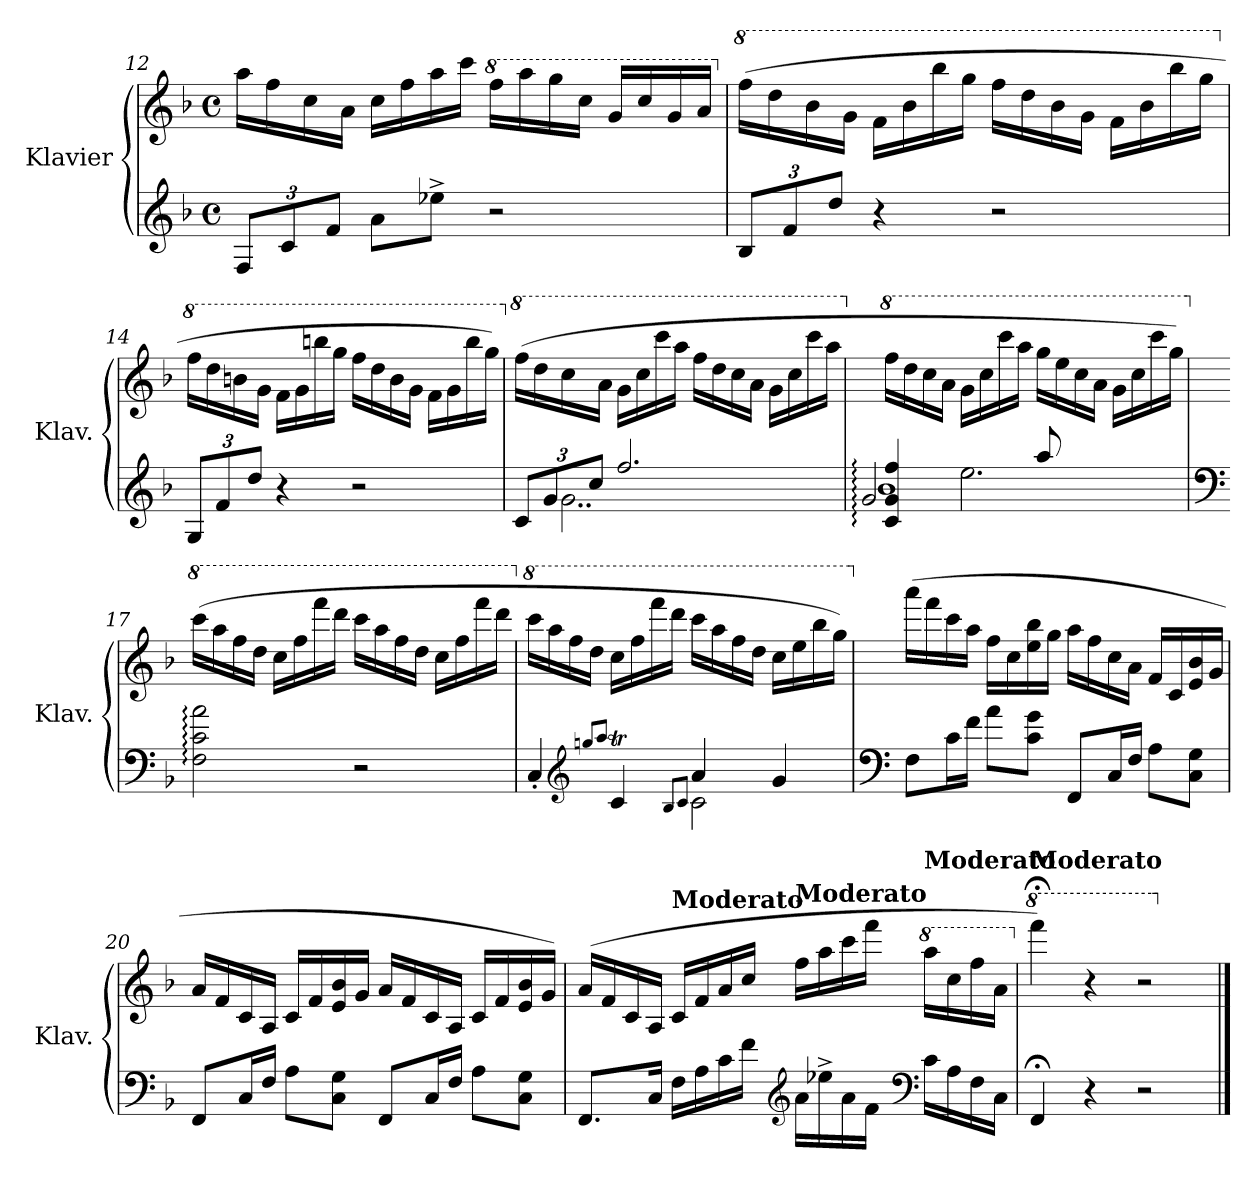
**kern	**kern
*part1	*part1
*staff2	*staff1
*I"Klavier	*
*I'Klav.	*
*clefG2	*clefG2
*k[b-]	*k[b-]
*M4/4	*M4/4
*met(c)	*met(c)
*Xbrackettup	*
=12	=12
12F/L	16aa\LL
.	16ff\
12c/	.
.	16cc\
12f/J	.
.	16a\JJ
8a\L	16cc\LL
.	16ff\
8ee-X^\J	16aa\
.	16ccc\JJ
*	*8va
2r	16fff\LL
.	16aaa\
.	16ggg\
.	16ccc\JJ
.	16gg/LL
.	16ccc/
.	16gg/
.	16aa/JJ
!!LO:LB:g=z
=13	=13
*	*X8va
*	*8va
12B-/L	(>16fff\LL
.	16ddd\
12f/	.
.	16bb-\
12dd/J	.
.	16gg\JJ
4r	16ff\LL
.	16bb-\
.	16bbb-\
.	16ggg\JJ
2r	16fff\LL
.	16ddd\
.	16bb-\
.	16gg\JJ
.	16ff\LL
.	16bb-\
.	16bbb-\
.	16ggg\JJ
=14	=14
*	*X8va
*	*8va
12G/L	16fff\LL
.	16ddd\
12f/	.
.	16bbn\
12dd/J	.
.	16gg\JJ
4r	16ff\LL
.	16gg\
.	16bbbn\
.	16ggg\JJ
2r	16fff\LL
.	16ddd\
.	16bb\
.	16gg\JJ
.	16ff\LL
.	16gg\
.	16bbb\
.	16ggg\JJ)
!!LO:LB:g=z
=15	=15
*^	*
*	*	*X8va
*	*	*8va
12c/L	8ryy	(>16fff\LL
.	.	16ddd\
12g/	.	.
.	2..g\	16ccc\
12cc/J	.	.
.	.	16aa\JJ
2.ff/	.	16gg\LL
.	.	16ccc\
.	.	16cccc\
.	.	16aaa\JJ
.	.	16fff\LL
.	.	16ddd\
.	.	16ccc\
.	.	16aa\JJ
.	.	16gg\LL
.	.	16ccc\
.	.	16cccc\
.	.	16aaa\JJ
=16	=16	=16
*^	*^	*
*	*	*	*	*X8va
*	*	*	*	*8va
4c/: 4g/: 4ff/:	1b-	2g/	4ryy	16fff\LL
.	.	.	.	16ddd\
.	.	.	.	16ccc\
.	.	.	.	16aa\JJ
4ryy	.	.	2.ee\	16gg\LL
.	.	.	.	16ccc\
.	.	.	.	16cccc\
.	.	.	.	16aaa\JJ
8aa/	.	2ryy	.	16ggg\LL
.	.	.	.	16eee\
8ryy	.	.	.	16ccc\
.	.	.	.	16aa\JJ
4ryy	.	.	.	16gg\LL
.	.	.	.	16ccc\
.	.	.	.	16cccc\
.	.	.	.	16ggg\JJ)
*v	*v	*v	*v	*
!!LO:LB:g=z
=17	=17
*clefF4	*
*	*X8va
*	*8va
2F\: 2c\: 2a\:	(>16cccc\LL
.	16aaa\
.	16fff\
.	16ddd\JJ
.	16ccc\LL
.	16fff\
.	16ffff\
.	16dddd\JJ
2r	16cccc\LL
.	16aaa\
.	16fff\
.	16ddd\JJ
.	16ccc\LL
.	16fff\
.	16ffff\
.	16dddd\JJ
=18	=18
*^	*
*	*	*X8va
*	*	*8va
4C'/	2ryy	16cccc\LL
.	.	16aaa\
.	.	16fff\
.	.	16ddd\JJ
8qBn/L	.	.
8qc/J	.	.
*clefG2	*	*
4cT/	.	16ccc\LL
.	.	16fff\
.	.	16ffff\
.	.	16dddd\JJ
.	8qB/L	.
.	8qc/J	.
4a/	2c\	16cccc\LL
.	.	16aaa\
.	.	16fff\
.	.	16ddd\JJ
4g/	.	16ccc\LL
.	.	16eee\
.	.	16bbb-\
.	.	16ggg\JJ)
*v	*v	*
!!LO:LB:g=z
=19	=19
*clefF4	*
*	*X8va
8F\L	(>16aaa\LL
.	16fff\
16c\L	16ccc\
16f\JJ	16aa\JJ
8a\L	16ff\LL
.	16cc\
8c\ 8g\J	16ee\ 16bb-\
.	16gg\JJ
8FF/L	16aa\LL
.	16ff\
16C/L	16cc\
16F/JJ	16a\JJ
8A\L	16f/LL
.	16c/
8C\ 8G\J	16e/ 16b-/
.	16g/JJ
=20	=20
8FF/L	16a/LL
.	16f/
16C/L	16c/
16F/JJ	16A/JJ
8A\L	16c/LL
.	16f/
8C\ 8G\J	16e/ 16b-/
.	16g/JJ
8FF/L	16a/LL
.	16f/
16C/L	16c/
16F/JJ	16A/JJ
8A\L	16c/LL
.	16f/
8C\ 8G\J	16e/ 16b-/
.	16g/JJ)
!!LO:PB:g=z
=21	=21
8.FF/L	(>16a/LL
.	16f/
.	16c/
16C/Jk	16A/JJ
!	!LO:TX:a:B:t=Moderato
16F\LL	16c/LL
16A\	16f/
16c\	16a/
16f\JJ	16cc/JJ
*clefG2	*
!	!LO:TX:a:B:t=Moderato
16a\LL	16ff\LL
16ee-X^\	16aa\
16a\	16ccc\
16f\JJ	16fff\JJ
*clefF4	*
*	*8va
!	!LO:TX:a:B:t=Moderato
16c\LL	16aaa\LL
16A\	16ccc\
16F\	16fff\
16C\JJ	16aa\JJ
=22	=22
*	*X8va
*	*8va
!	!LO:TX:a:B:t=Moderato
4FF;/	4ffff;<\)
4r	4r
2r	2r
*	*X8va
==	==
*-	*-
